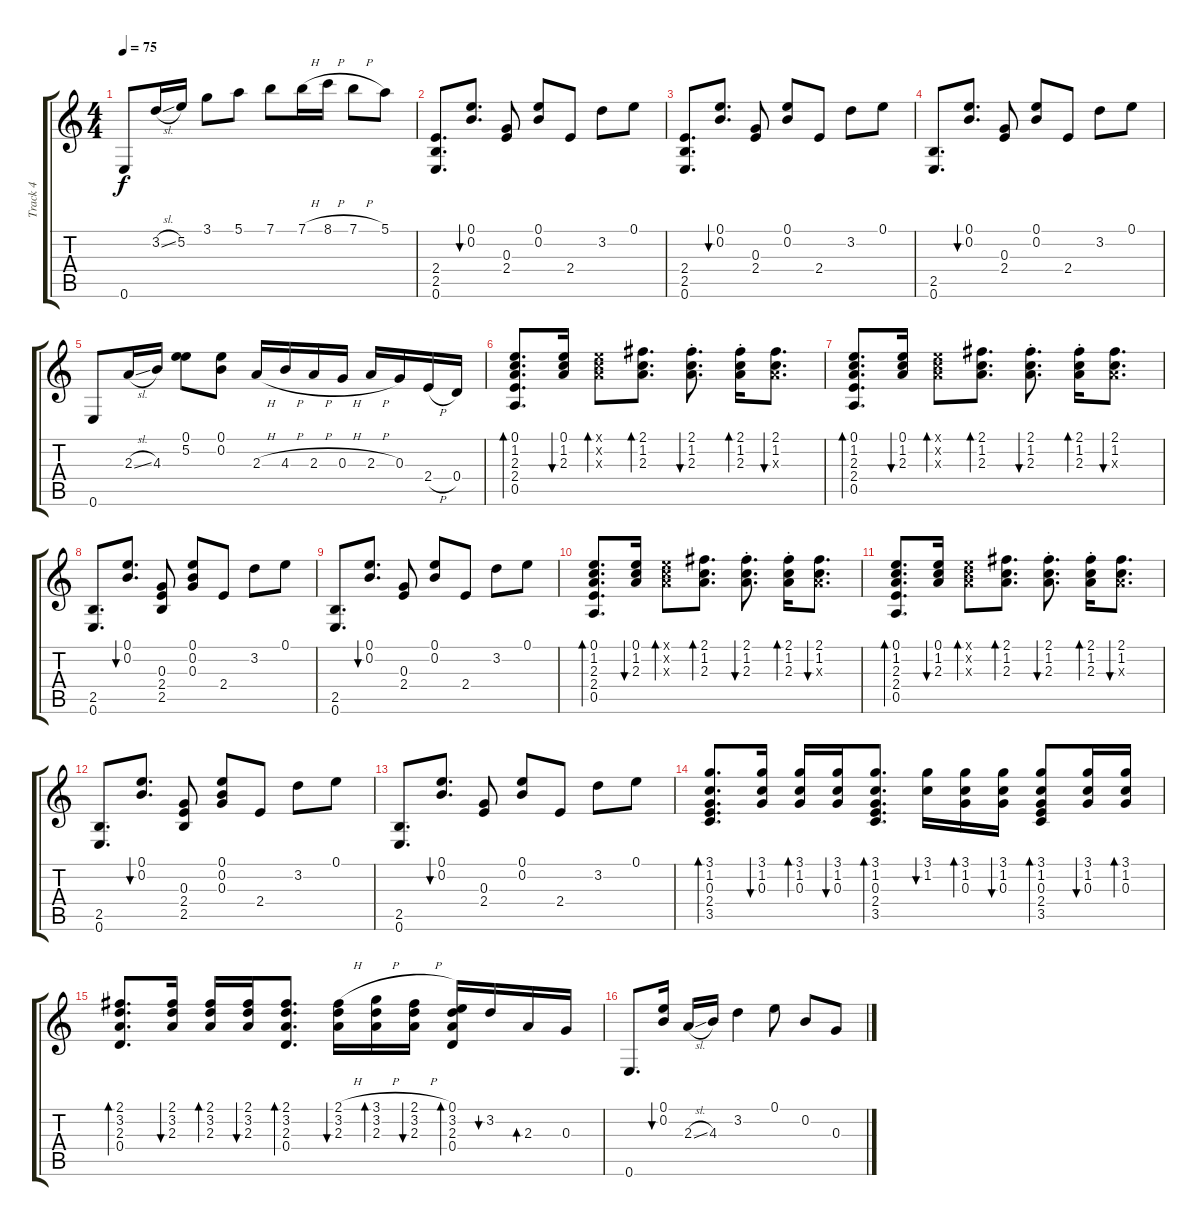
\track ("Track 4" "Track 4") {instrument electricguitarclean}
\staff {score tabs}
\tuning (E4 B3 G3 D3 A2 E2) {hide}
\ts (4 4)
\tempo 75
\clef g2
\ks c
0.6.8{dy f} 3.2{sl}.16 5.2.16 3.1.8 5.1.8 7.1.8 7.1{h}.16 8.1{h}.16 7.1{h}.8 5.1.8 |
(2.4 2.5 0.6).8{d} (0.1 0.2).8{d bu 240} (0.3 2.4).8 (0.1 0.2).8 2.4.8 3.2.8 0.1.8 |
(2.4 2.5 0.6).8{d} (0.1 0.2).8{d bu 240} (0.3 2.4).8 (0.1 0.2).8 2.4.8 3.2.8 0.1.8 |
(2.5 0.6).8{d} (0.1 0.2).8{d bu 240} (0.3 2.4).8 (0.1 0.2).8 2.4.8 3.2.8 0.1.8 |
0.6.8 2.3{sl}.16 4.3.16 (0.1 5.2).8 (0.1 0.2).8 2.3{h}.16 4.3{h}.16 2.3{h}.16 0.3{h}.16 2.3{h}.16 0.3.16 2.4{h}.16 0.4.16 |
(0.1 1.2 2.3 2.4 0.5).8{d bd 30} (0.1 1.2 2.3).16{bu 30} (0.1{x} 1.2{x} 2.3{x}).8{bd 30} (2.1 1.2 2.3).8{d bd 30} (2.1{st} 1.2{st} 2.3{st}).8{d bu 30} (2.1{st} 1.2{st} 2.3).16{bd 30} (2.1 1.2 2.3{x}).8{d bu 30} |
(0.1 1.2 2.3 2.4 0.5).8{d bd 30} (0.1 1.2 2.3).16{bu 30} (0.1{x} 1.2{x} 2.3{x}).8{bd 30} (2.1 1.2 2.3).8{d bd 30} (2.1{st} 1.2{st} 2.3{st}).8{d bu 30} (2.1{st} 1.2{st} 2.3).16{bd 30} (2.1 1.2 2.3{x}).8{d bu 30} |
(2.5 0.6).8{d} (0.1 0.2).8{d bu 240} (0.3 2.4 2.5).8 (0.1 0.2 0.3).8 2.4.8 3.2.8 0.1.8 |
(2.5 0.6).8{d} (0.1 0.2).8{d bu 240} (0.3 2.4).8 (0.1 0.2).8 2.4.8 3.2.8 0.1.8 |
(0.1 1.2 2.3 2.4 0.5).8{d bd 30} (0.1 1.2 2.3).16{bu 30} (0.1{x} 1.2{x} 2.3{x}).8{bd 30} (2.1 1.2 2.3).8{d bd 30} (2.1{st} 1.2{st} 2.3{st}).8{d bu 30} (2.1{st} 1.2{st} 2.3).16{bd 30} (2.1 1.2 2.3{x}).8{d bu 30} |
(0.1 1.2 2.3 2.4 0.5).8{d bd 30} (0.1 1.2 2.3).16{bu 30} (0.1{x} 1.2{x} 2.3{x}).8{bd 30} (2.1 1.2 2.3).8{d bd 30} (2.1{st} 1.2{st} 2.3{st}).8{d bu 30} (2.1{st} 1.2{st} 2.3).16{bd 30} (2.1 1.2 2.3{x}).8{d bu 30} |
(2.5 0.6).8{d} (0.1 0.2).8{d bu 240} (0.3 2.4 2.5).8 (0.1 0.2 0.3).8 2.4.8 3.2.8 0.1.8 |
(2.5 0.6).8{d} (0.1 0.2).8{d bu 240} (0.3 2.4).8 (0.1 0.2).8 2.4.8 3.2.8 0.1.8 |
(3.1 1.2 0.3 2.4 3.5).8{d bd 30} (3.1 1.2 0.3).16{bu 30} (3.1 1.2 0.3).16{bd 30} (3.1 1.2 0.3).16{bu 30} (3.1 1.2 0.3 2.4 3.5).8{d bd 30} (3.1 1.2).16{bu 30} (3.1 1.2 0.3).16{bd 30} (3.1 1.2 0.3).16{bu 30} (3.1 1.2 0.3 2.4 3.5).8{bd 30} (3.1 1.2 0.3).16{bu 120} (3.1 1.2 0.3).16{bd 120} |
(2.1 3.2 2.3 0.4).8{d bd 30} (2.1 3.2 2.3).16{bu 30} (2.1 3.2 2.3).16{bd 30} (2.1 3.2 2.3).16{bu 30} (2.1 3.2 2.3 0.4).8{d bd 30} (2.1{h} 3.2 2.3).16{bu 30} (3.1{h} 3.2 2.3).16{bd 30} (2.1{h} 3.2 2.3).16{bu 120} (0.1 3.2 2.3 0.4).16{bd 30} 3.2.16{bu 120} 2.3.16{bd 120} 0.3.16 |
0.6.8{d} (0.1 0.2).16{bu 240} 2.3{sl}.16 4.3.16 3.2.4 0.1.8 0.2.8 0.3.8
